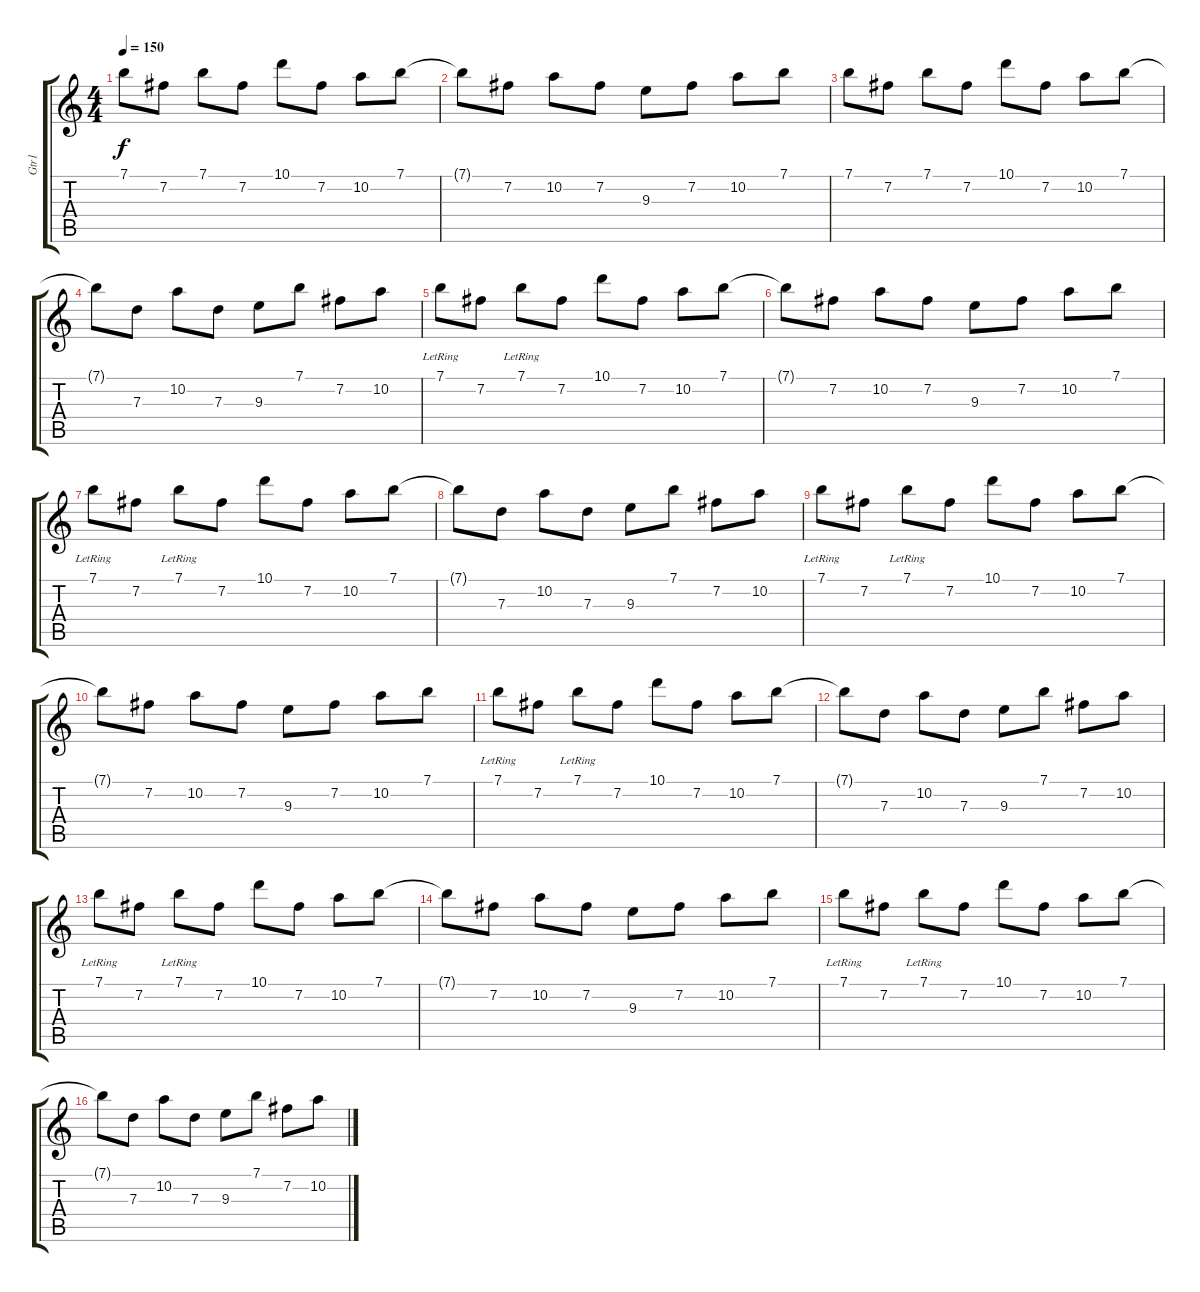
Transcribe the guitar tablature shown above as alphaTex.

\track ("Gtr1" "Gtr1") {instrument overdrivenguitar}
\staff {score tabs}
\tuning (E4 B3 G3 D3 A2 E2) {hide}
\ts (4 4)
\tempo 150
\clef g2
\ks c
7.1.8{dy f instrument overdrivenguitar} 7.2.8 7.1.8 7.2.8 10.1.8 7.2.8 10.2.8 7.1.8 |
7.1{t}.8 7.2.8 10.2.8 7.2.8 9.3.8 7.2.8 10.2.8 7.1.8 |
7.1.8 7.2.8 7.1.8 7.2.8 10.1.8 7.2.8 10.2.8 7.1.8 |
7.1{t}.8 7.3.8 10.2.8 7.3.8 9.3.8 7.1.8 7.2.8 10.2.8 |
7.1{lr}.8 7.2.8 7.1{lr}.8 7.2.8 10.1.8 7.2.8 10.2.8 7.1.8 |
7.1{t}.8 7.2.8 10.2.8 7.2.8 9.3.8 7.2.8 10.2.8 7.1.8 |
7.1{lr}.8 7.2.8 7.1{lr}.8 7.2.8 10.1.8 7.2.8 10.2.8 7.1.8 |
7.1{t}.8 7.3.8 10.2.8 7.3.8 9.3.8 7.1.8 7.2.8 10.2.8 |
7.1{lr}.8 7.2.8 7.1{lr}.8 7.2.8 10.1.8 7.2.8 10.2.8 7.1.8 |
7.1{t}.8 7.2.8 10.2.8 7.2.8 9.3.8 7.2.8 10.2.8 7.1.8 |
7.1{lr}.8 7.2.8 7.1{lr}.8 7.2.8 10.1.8 7.2.8 10.2.8 7.1.8 |
7.1{t}.8 7.3.8 10.2.8 7.3.8 9.3.8 7.1.8 7.2.8 10.2.8 |
7.1{lr}.8 7.2.8 7.1{lr}.8 7.2.8 10.1.8 7.2.8 10.2.8 7.1.8 |
7.1{t}.8 7.2.8 10.2.8 7.2.8 9.3.8 7.2.8 10.2.8 7.1.8 |
7.1{lr}.8 7.2.8 7.1{lr}.8 7.2.8 10.1.8 7.2.8 10.2.8 7.1.8 |
7.1{t}.8 7.3.8 10.2.8 7.3.8 9.3.8 7.1.8 7.2.8 10.2.8
